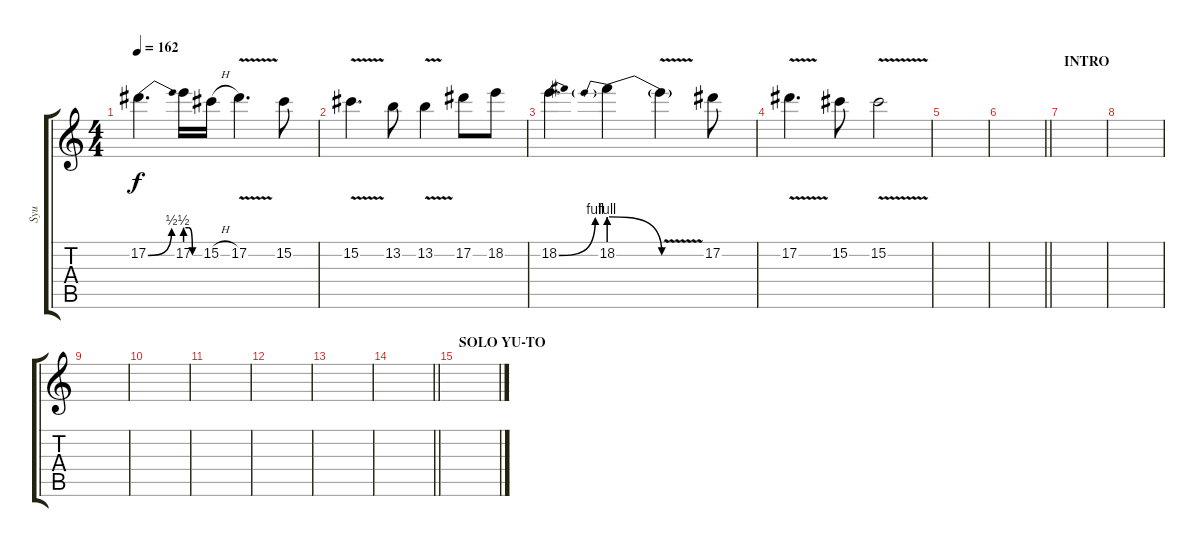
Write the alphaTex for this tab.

\track ("Syu" "Syu") {instrument overdrivenguitar}
\staff {score tabs}
\tuning (Eb4 Bb3 Gb3 Db3 Ab2 Eb2) {hide}
\ts (4 4)
\tempo 162
\clef g2
\ks c
17.2{be (bend 0 0 60 2)}.4{d dy f} 17.2{be (custom 0 2 15 2 30 0 60 0)}.16 15.2{h}.16 17.2{v}.4{d} 15.2.8 |
15.2{v}.4{d} 13.2.8 13.2{v}.4 17.2.8 18.2.8 |
18.2{be (bend 0 0 60 4)}.4{d} 18.2{be (prebendrelease 0 4 60 0)}.4 18.2{v t}.4 17.2.8 |
17.2{v}.4{d} 15.2.8 15.2{v}.2 |
|
\barLineRight lightlight
|
\section ("" "INTRO")
|
|
|
|
|
|
|
\barLineRight lightlight
|
\section ("" "SOLO YU-TO")
